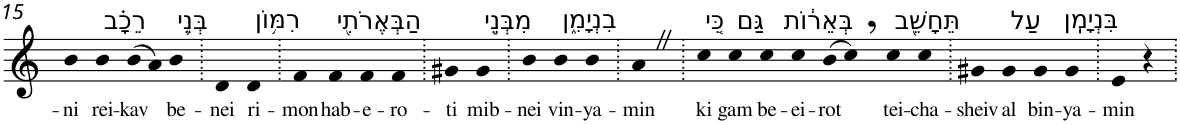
**kern	**text
*part1	*part1
*staff1	*staff1
*I"Piano	*
*I'Pno	*
!!LO:PB:g=z
*clefG2	*
*k[]	*
=15	=15
!	!LO:LY:b
4b	-ni
!LO:TX:a:t=רֵכָ֗ב	!
!	!LO:LY:b
4b	rei-
!	!LO:LY:b
(>8b	-kav
8a)	.
!LO:TX:a:t=בְּנֵ֛י	!
!	!LO:LY:b
4b	be-
=16.	=16.
!	!LO:LY:b
4d	-nei
!LO:TX:a:t=רִמּ֥וֹן	!
!	!LO:LY:b
4d	ri-
=17.	=17.
!	!LO:LY:b
4f	-mon
!LO:TX:a:t=הַבְּאֶרֹתִ֖י	!
!	!LO:LY:b
4f	hab-
!	!LO:LY:b
4f	-e-
!	!LO:LY:b
4f	-ro-
=18.	=18.
!	!LO:LY:b
4g#X	-ti
!LO:TX:a:t=מִבְּנֵ֣י	!
!	!LO:LY:b
4g#	mib-
=19.	=19.
!	!LO:LY:b
4b	-nei
!LO:TX:a:t=בִנְיָמִ֑ן	!
!	!LO:LY:b
4b	vin-
!	!LO:LY:b
4b	-ya-
=20.	=20.
!	!LO:LY:b
4aZ	-min
=21.	=21.
!LO:TX:a:t=כִּ֚י	!
!	!LO:LY:b
4cc	ki
!LO:TX:a:t=גַּם	!
!	!LO:LY:b
4cc	gam
!LO:TX:a:t=בְּאֵר֔וֹת	!
!	!LO:LY:b
4cc	be-
!	!LO:LY:b
4cc	-ei-
!	!LO:LY:b
(>8b	-rot
8cc,)	.
!LO:TX:a:t=תֵּחָשֵׁ֖ב	!
!	!LO:LY:b
4cc	tei-
!	!LO:LY:b
4cc	-cha-
=22.	=22.
!	!LO:LY:b
4g#X	-sheiv
!LO:TX:a:t=עַל	!
!	!LO:LY:b
4g#	al
!LO:TX:a:t=בִּנְיָמִֽן	!
!	!LO:LY:b
4g#	bin-
!	!LO:LY:b
4g#	-ya-
=23.	=23.
!	!LO:LY:b
4e	-min
4r	.
=.	=.
*-	*-
